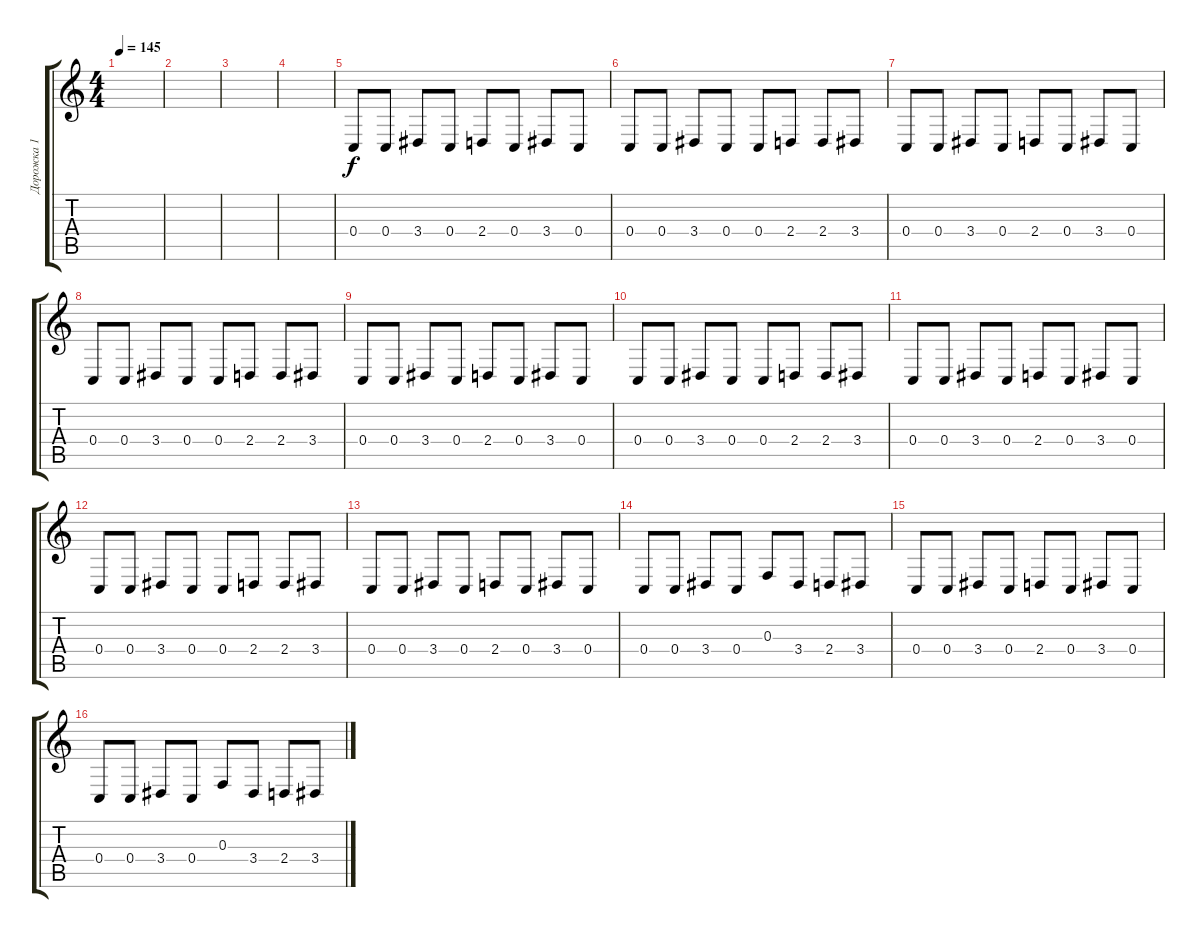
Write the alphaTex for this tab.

\track ("Дорожка 1" "Дорожка 1") {instrument rockorgan}
\staff {score tabs}
\tuning (D4 A3 F3 C3 G2 C2) {hide}
\ts (4 4)
\tempo 145
\clef g2
\ks c
|
|
|
|
0.4.8 0.4.8 3.4.8 0.4.8 2.4.8 0.4.8 3.4.8 0.4.8 |
0.4.8 0.4.8 3.4.8 0.4.8 0.4.8 2.4.8 2.4.8 3.4.8 |
0.4.8 0.4.8 3.4.8 0.4.8 2.4.8 0.4.8 3.4.8 0.4.8 |
0.4.8 0.4.8 3.4.8 0.4.8 0.4.8 2.4.8 2.4.8 3.4.8 |
0.4.8 0.4.8 3.4.8 0.4.8 2.4.8 0.4.8 3.4.8 0.4.8 |
0.4.8 0.4.8 3.4.8 0.4.8 0.4.8 2.4.8 2.4.8 3.4.8 |
0.4.8 0.4.8 3.4.8 0.4.8 2.4.8 0.4.8 3.4.8 0.4.8 |
0.4.8 0.4.8 3.4.8 0.4.8 0.4.8 2.4.8 2.4.8 3.4.8 |
0.4.8 0.4.8 3.4.8 0.4.8 2.4.8 0.4.8 3.4.8 0.4.8 |
0.4.8 0.4.8 3.4.8 0.4.8 0.3.8 3.4.8 2.4.8 3.4.8 |
0.4.8 0.4.8 3.4.8 0.4.8 2.4.8 0.4.8 3.4.8 0.4.8 |
0.4.8 0.4.8 3.4.8 0.4.8 0.3.8 3.4.8 2.4.8 3.4.8
